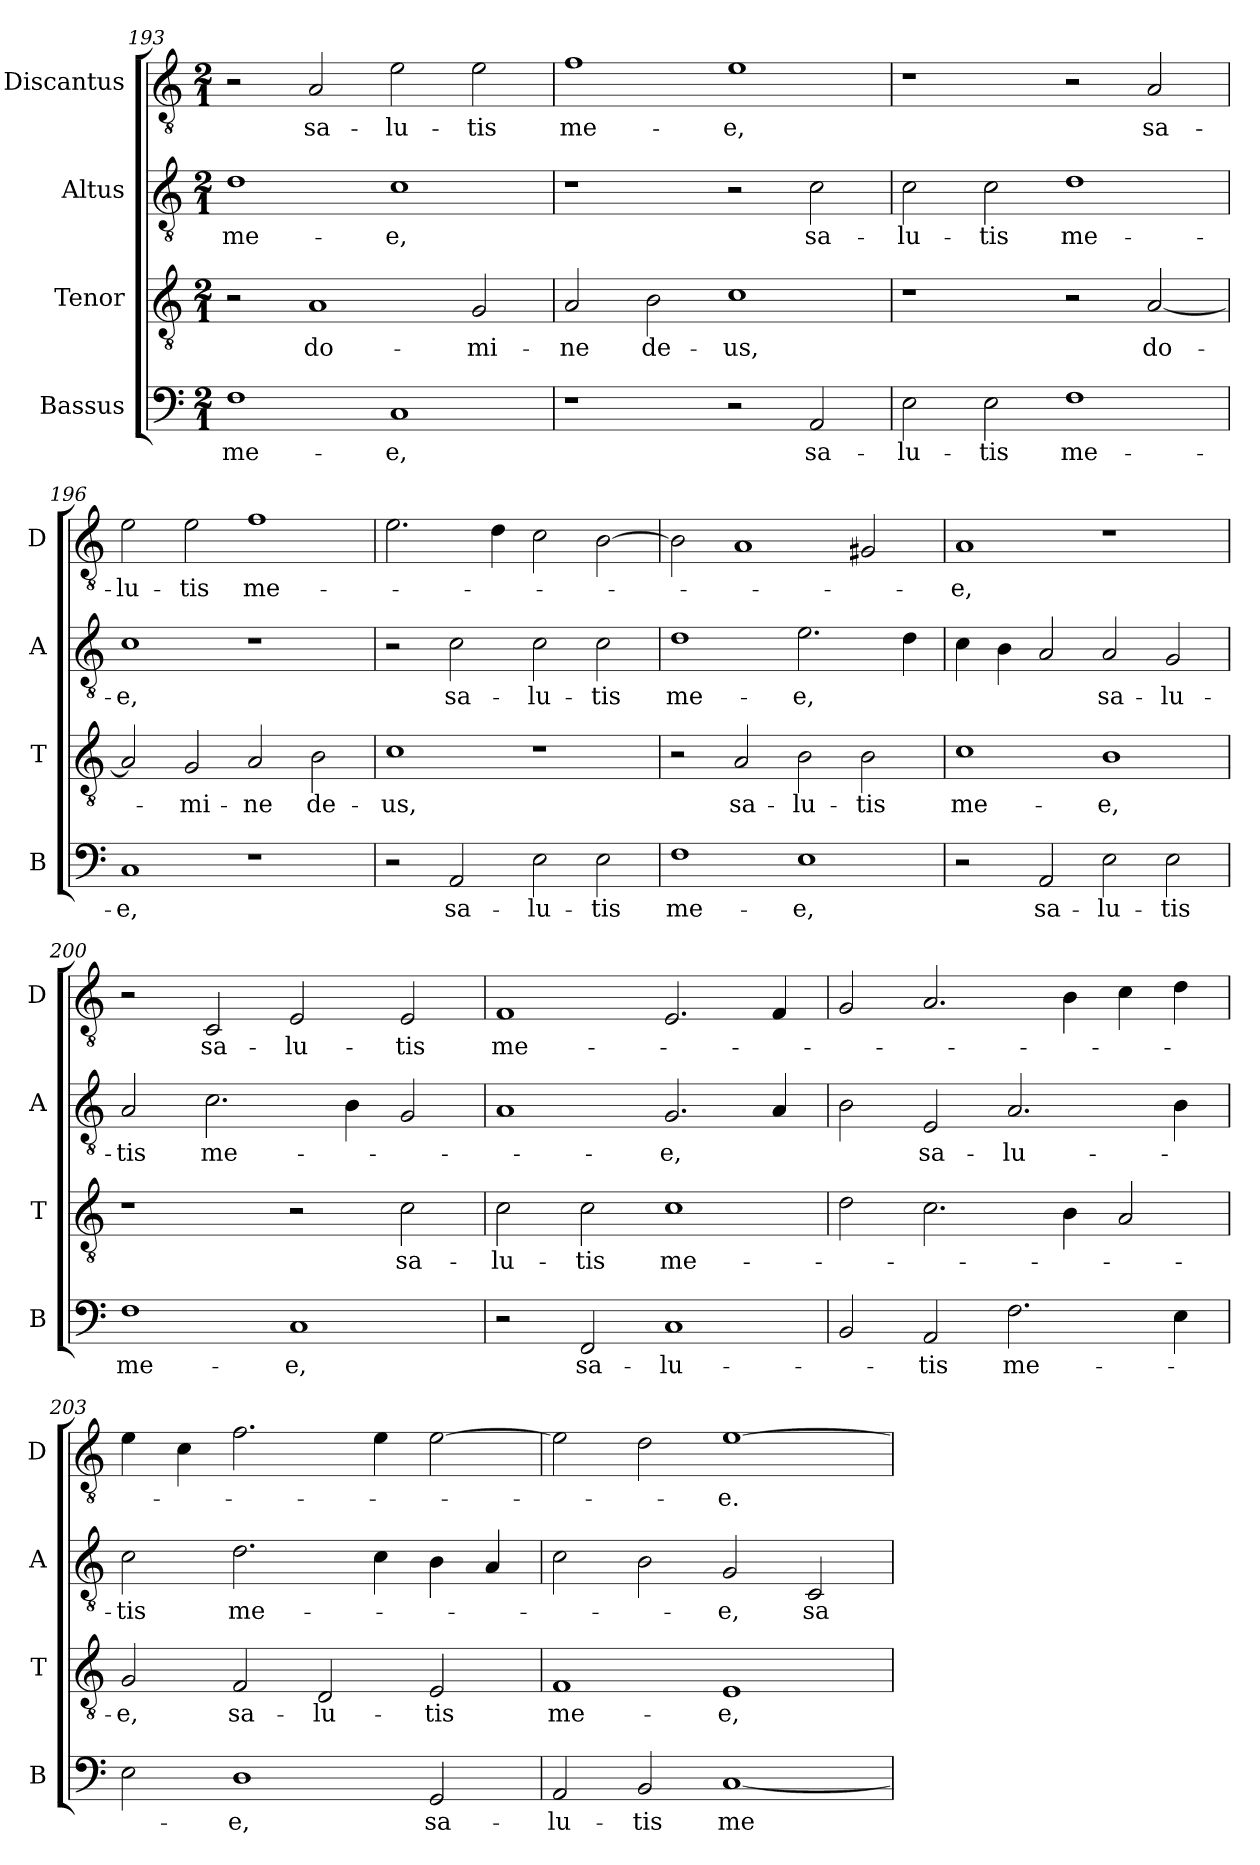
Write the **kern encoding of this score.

**kern	**text	**kern	**text	**kern	**text	**kern	**text
*part4	*part4	*part3	*part3	*part2	*part2	*part1	*part1
*staff4	*staff4	*staff3	*staff3	*staff2	*staff2	*staff1	*staff1
*I"Bassus	*	*I"Tenor	*	*I"Altus	*	*I"Discantus	*
*I'B	*	*I'T	*	*I'A	*	*I'D	*
*clefF4	*	*clefGv2	*	*clefGv2	*	*clefGv2	*
*k[]	*	*k[]	*	*k[]	*	*k[]	*
*M2/1	*	*M2/1	*	*M2/1	*	*M2/1	*
=193	=193	=193	=193	=193	=193	=193	=193
1F	me-	2r	.	1d	me-	2r	.
.	.	1A	do-	.	.	2A/	sa-
1C	-e,	.	.	1c	-e,	2e\	-lu-
.	.	2G/	-mi-	.	.	2e\	-tis
=194	=194	=194	=194	=194	=194	=194	=194
1r	.	2A/	-ne	1r	.	1f	me-
.	.	2B\	de-	.	.	.	.
2r	.	1c	-us,	2r	.	1e	-e,
2AA/	sa-	.	.	2c\	sa-	.	.
=195	=195	=195	=195	=195	=195	=195	=195
2E\	-lu-	1r	.	2c\	-lu-	1r	.
2E\	-tis	.	.	2c\	-tis	.	.
1F	me-	2r	.	1d	me-	2r	.
.	.	[2A/	do-	.	.	2A/	sa-
=196	=196	=196	=196	=196	=196	=196	=196
1C	-e,	2A/]	.	1c	-e,	2e\	-lu-
.	.	2G/	-mi-	.	.	2e\	-tis
1r	.	2A/	-ne	1r	.	1f	me-
.	.	2B\	de-	.	.	.	.
=197	=197	=197	=197	=197	=197	=197	=197
2r	.	1c	-us,	2r	.	2.e\	.
2AA/	sa-	.	.	2c\	sa-	.	.
.	.	.	.	.	.	4d\	.
2E\	-lu-	1r	.	2c\	-lu-	2c\	.
2E\	-tis	.	.	2c\	-tis	[2B\	.
=198	=198	=198	=198	=198	=198	=198	=198
1F	me-	2r	.	1d	me-	2B\]	.
.	.	2A/	sa-	.	.	1A	.
1E	-e,	2B\	-lu-	2.e\	-e,	.	.
.	.	2B\	-tis	.	.	2G#X/	.
.	.	.	.	4d\	.	.	.
=199	=199	=199	=199	=199	=199	=199	=199
2r	.	1c	me-	4c\	.	1A	-e,
.	.	.	.	4B\	.	.	.
2AA/	sa-	.	.	2A/	.	.	.
2E\	-lu-	1B	-e,	2A/	sa-	1r	.
2E\	-tis	.	.	2G/	-lu-	.	.
=200	=200	=200	=200	=200	=200	=200	=200
1F	me-	1r	.	2A/	-tis	2r	.
.	.	.	.	2.c\	me-	2C/	sa-
1C	-e,	2r	.	.	.	2E/	-lu-
.	.	.	.	4B\	.	.	.
.	.	2c\	sa-	2G/	.	2E/	-tis
=201	=201	=201	=201	=201	=201	=201	=201
2r	.	2c\	-lu-	1A	.	1F	me-
2FF/	sa-	2c\	-tis	.	.	.	.
1C	-lu-	1c	me-	2.G/	-e,	2.E/	.
.	.	.	.	4A/	.	4F/	.
=202	=202	=202	=202	=202	=202	=202	=202
2BB/	.	2d\	.	2B\	.	2G/	.
2AA/	-tis	2.c\	.	2E/	sa-	2.A/	.
2.F\	me-	.	.	2.A/	-lu-	.	.
.	.	4B\	.	.	.	4B\	.
.	.	2A/	.	.	.	4c\	.
4E\	.	.	.	4B\	.	4d\	.
=203	=203	=203	=203	=203	=203	=203	=203
2E\	.	2G/	-e,	2c\	-tis	4e\	.
.	.	.	.	.	.	4c\	.
1D	-e,	2F/	sa-	2.d\	me-	2.f\	.
.	.	2D/	-lu-	.	.	.	.
.	.	.	.	4c\	.	4e\	.
2GG/	sa-	2E/	-tis	4B\	.	[2e\	.
.	.	.	.	4A/	.	.	.
=204	=204	=204	=204	=204	=204	=204	=204
2AA/	-lu-	1F	me-	2c\	.	2e\]	.
2BB/	-tis	.	.	2B\	.	2d\	.
[1C	me-	1E	-e,	2G/	-e,	[1e	-e.
.	.	.	.	2C/	sa-	.	.
=	=	=	=	=	=	=	=
*-	*-	*-	*-	*-	*-	*-	*-
